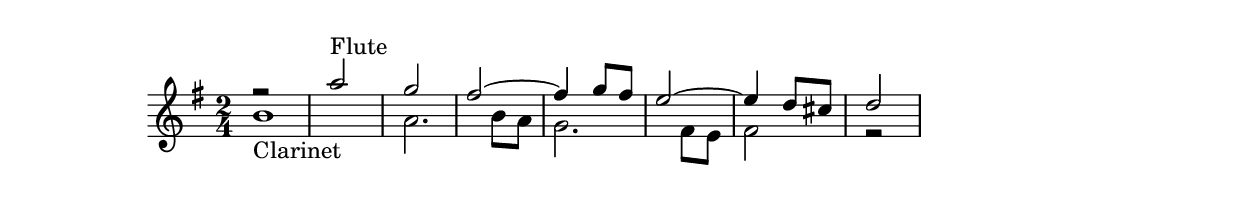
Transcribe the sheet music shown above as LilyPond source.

\score {
  \new Staff <<
    \new Voice \relative c''' {
      \set midiInstrument = #"flute"
      \voiceOne
      \key g \major
      \time 2/4
      r2 a-"Flute" ~
      g fis ~
      fis4 g8 fis e2 ~
      e4 d8 cis d2
    }
    \new Voice \relative c'' {
      \set midiInstrument = #"clarinet"
      \voiceTwo
      b1-"Clarinet"
      a2. b8 a
      g2. fis8 e
      fis2 r
    }
  >>
  \layout { }
  \midi {
    \context {
      \Staff
      \remove "Staff_performer"
    }
    \context {
      \Voice
      \consists "Staff_performer"
    }
    \tempo 2 = 72
  }
}
